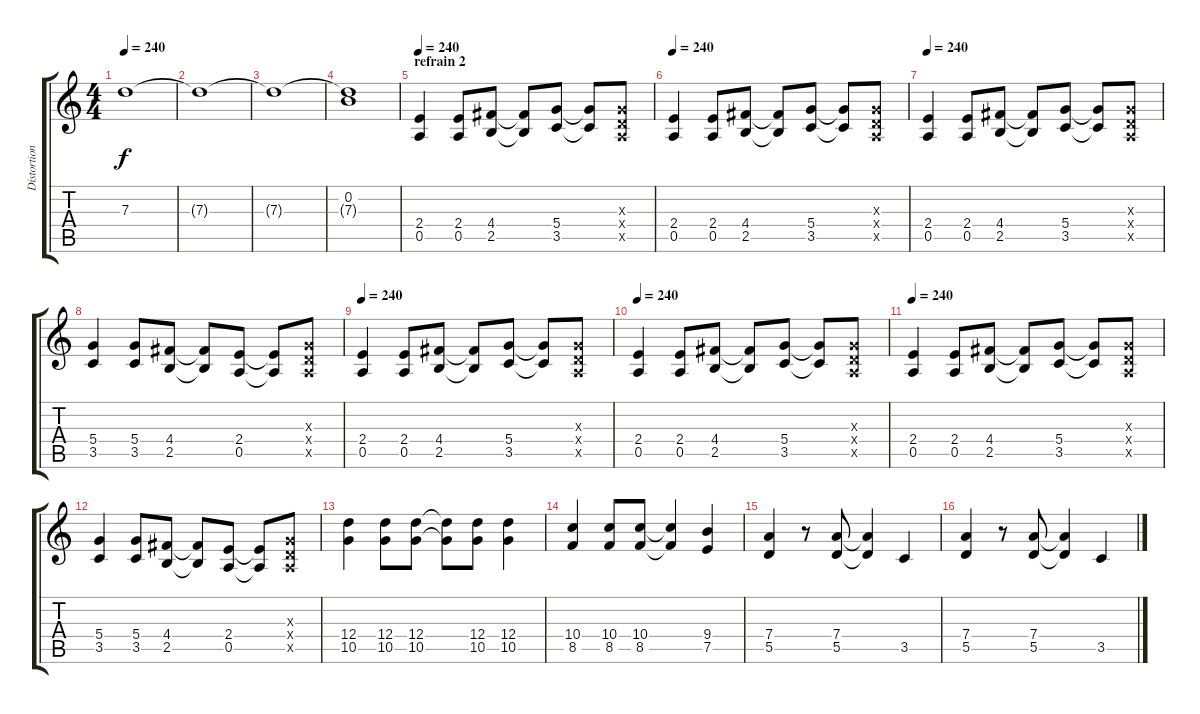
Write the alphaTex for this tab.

\track ("Distortion Guitar 2" "Distortion") {instrument overdrivenguitar}
\staff {score tabs}
\tuning (E4 B3 G3 D3 A2 E2) {hide}
\ts (4 4)
\tempo 240
\clef g2
\ks c
7.3.1{dy f} |
7.3{t}.1 |
7.3{t}.1 |
(0.2 7.3{t}).1 |
\section ("" "refrain 2")
\tempo 240
(2.4 0.5).4 (2.4 0.5).8 (4.4 2.5).8 (4.4{t} 2.5{t}).8 (5.4 3.5).8 (5.4{t} 3.5{t}).8 (0.3{x} 0.4{x} 0.5{x}).8 |
\tempo 240
(2.4 0.5).4 (2.4 0.5).8 (4.4 2.5).8 (4.4{t} 2.5{t}).8 (5.4 3.5).8 (5.4{t} 3.5{t}).8 (0.3{x} 0.4{x} 0.5{x}).8 |
\tempo 240
(2.4 0.5).4 (2.4 0.5).8 (4.4 2.5).8 (4.4{t} 2.5{t}).8 (5.4 3.5).8 (5.4{t} 3.5{t}).8 (0.3{x} 0.4{x} 0.5{x}).8 |
(5.4 3.5).4 (5.4 3.5).8 (4.4 2.5).8 (4.4{t} 2.5{t}).8 (2.4 0.5).8 (2.4{t} 0.5{t}).8 (0.3{x} 0.4{x} 0.5{x}).8 |
\tempo 240
(2.4 0.5).4 (2.4 0.5).8 (4.4 2.5).8 (4.4{t} 2.5{t}).8 (5.4 3.5).8 (5.4{t} 3.5{t}).8 (0.3{x} 0.4{x} 0.5{x}).8 |
\tempo 240
(2.4 0.5).4 (2.4 0.5).8 (4.4 2.5).8 (4.4{t} 2.5{t}).8 (5.4 3.5).8 (5.4{t} 3.5{t}).8 (0.3{x} 0.4{x} 0.5{x}).8 |
\tempo 240
(2.4 0.5).4 (2.4 0.5).8 (4.4 2.5).8 (4.4{t} 2.5{t}).8 (5.4 3.5).8 (5.4{t} 3.5{t}).8 (0.3{x} 0.4{x} 0.5{x}).8 |
(5.4 3.5).4 (5.4 3.5).8 (4.4 2.5).8 (4.4{t} 2.5{t}).8 (2.4 0.5).8 (2.4{t} 0.5{t}).8 (0.3{x} 0.4{x} 0.5{x}).8 |
(12.4 10.5).4 (12.4 10.5).8 (12.4 10.5).8 (12.4{t} 10.5{t}).8 (12.4 10.5).8 (12.4 10.5).4 |
(10.4 8.5).4 (10.4 8.5).8 (10.4 8.5).8 (10.4{t} 8.5{t}).4 (9.4 7.5).4 |
(7.4 5.5).4 r.8 (7.4 5.5).8 (7.4{t} 5.5{t}).4 3.5.4 |
(7.4 5.5).4 r.8 (7.4 5.5).8 (7.4{t} 5.5{t}).4 3.5.4
